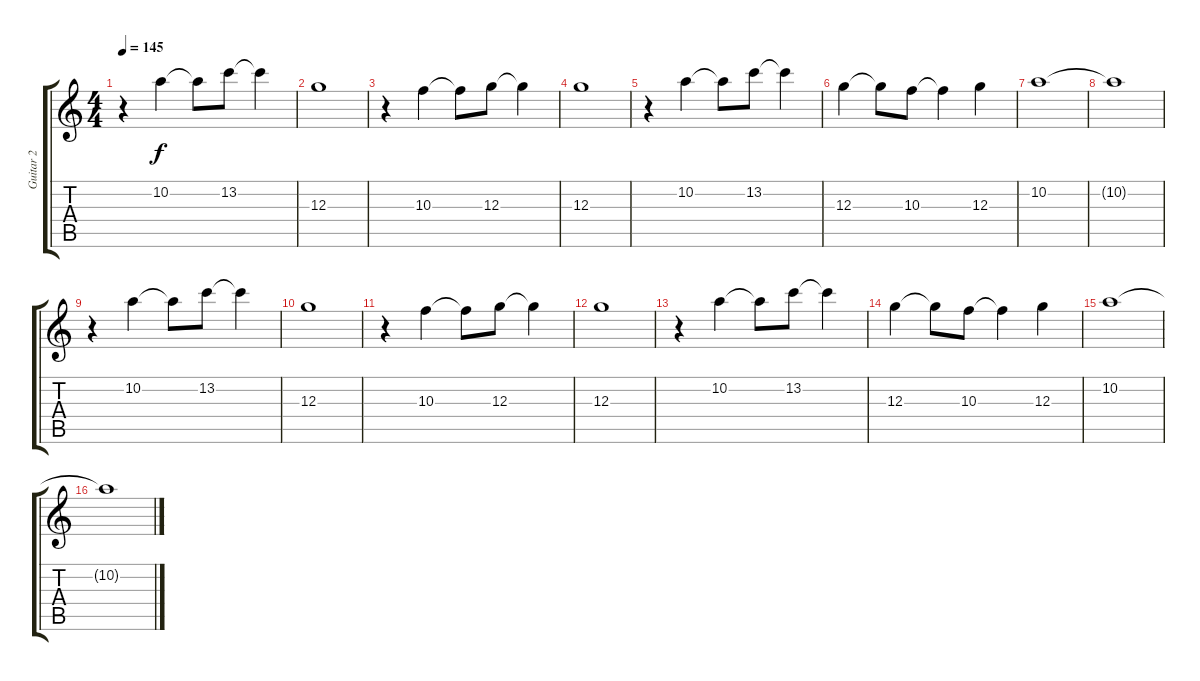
\track ("Guitar 2" "Guitar 2") {instrument acousticguitarnylon}
\staff {score tabs}
\tuning (E4 B3 G3 D3 A2 E2) {hide}
\ts (4 4)
\tempo 145
\clef g2
\ks c
r.4{dy f} 10.2.4 10.2{t}.8 13.2.8 13.2{t}.4 |
12.3.1 |
r.4 10.3.4 10.3{t}.8 12.3.8 12.3{t}.4 |
12.3.1 |
r.4 10.2.4 10.2{t}.8 13.2.8 13.2{t}.4 |
12.3.4 12.3{t}.8 10.3.8 10.3{t}.4 12.3.4 |
10.2.1 |
10.2{t}.1 |
r.4 10.2.4 10.2{t}.8 13.2.8 13.2{t}.4 |
12.3.1 |
r.4 10.3.4 10.3{t}.8 12.3.8 12.3{t}.4 |
12.3.1 |
r.4 10.2.4 10.2{t}.8 13.2.8 13.2{t}.4 |
12.3.4 12.3{t}.8 10.3.8 10.3{t}.4 12.3.4 |
10.2.1 |
10.2{t}.1
